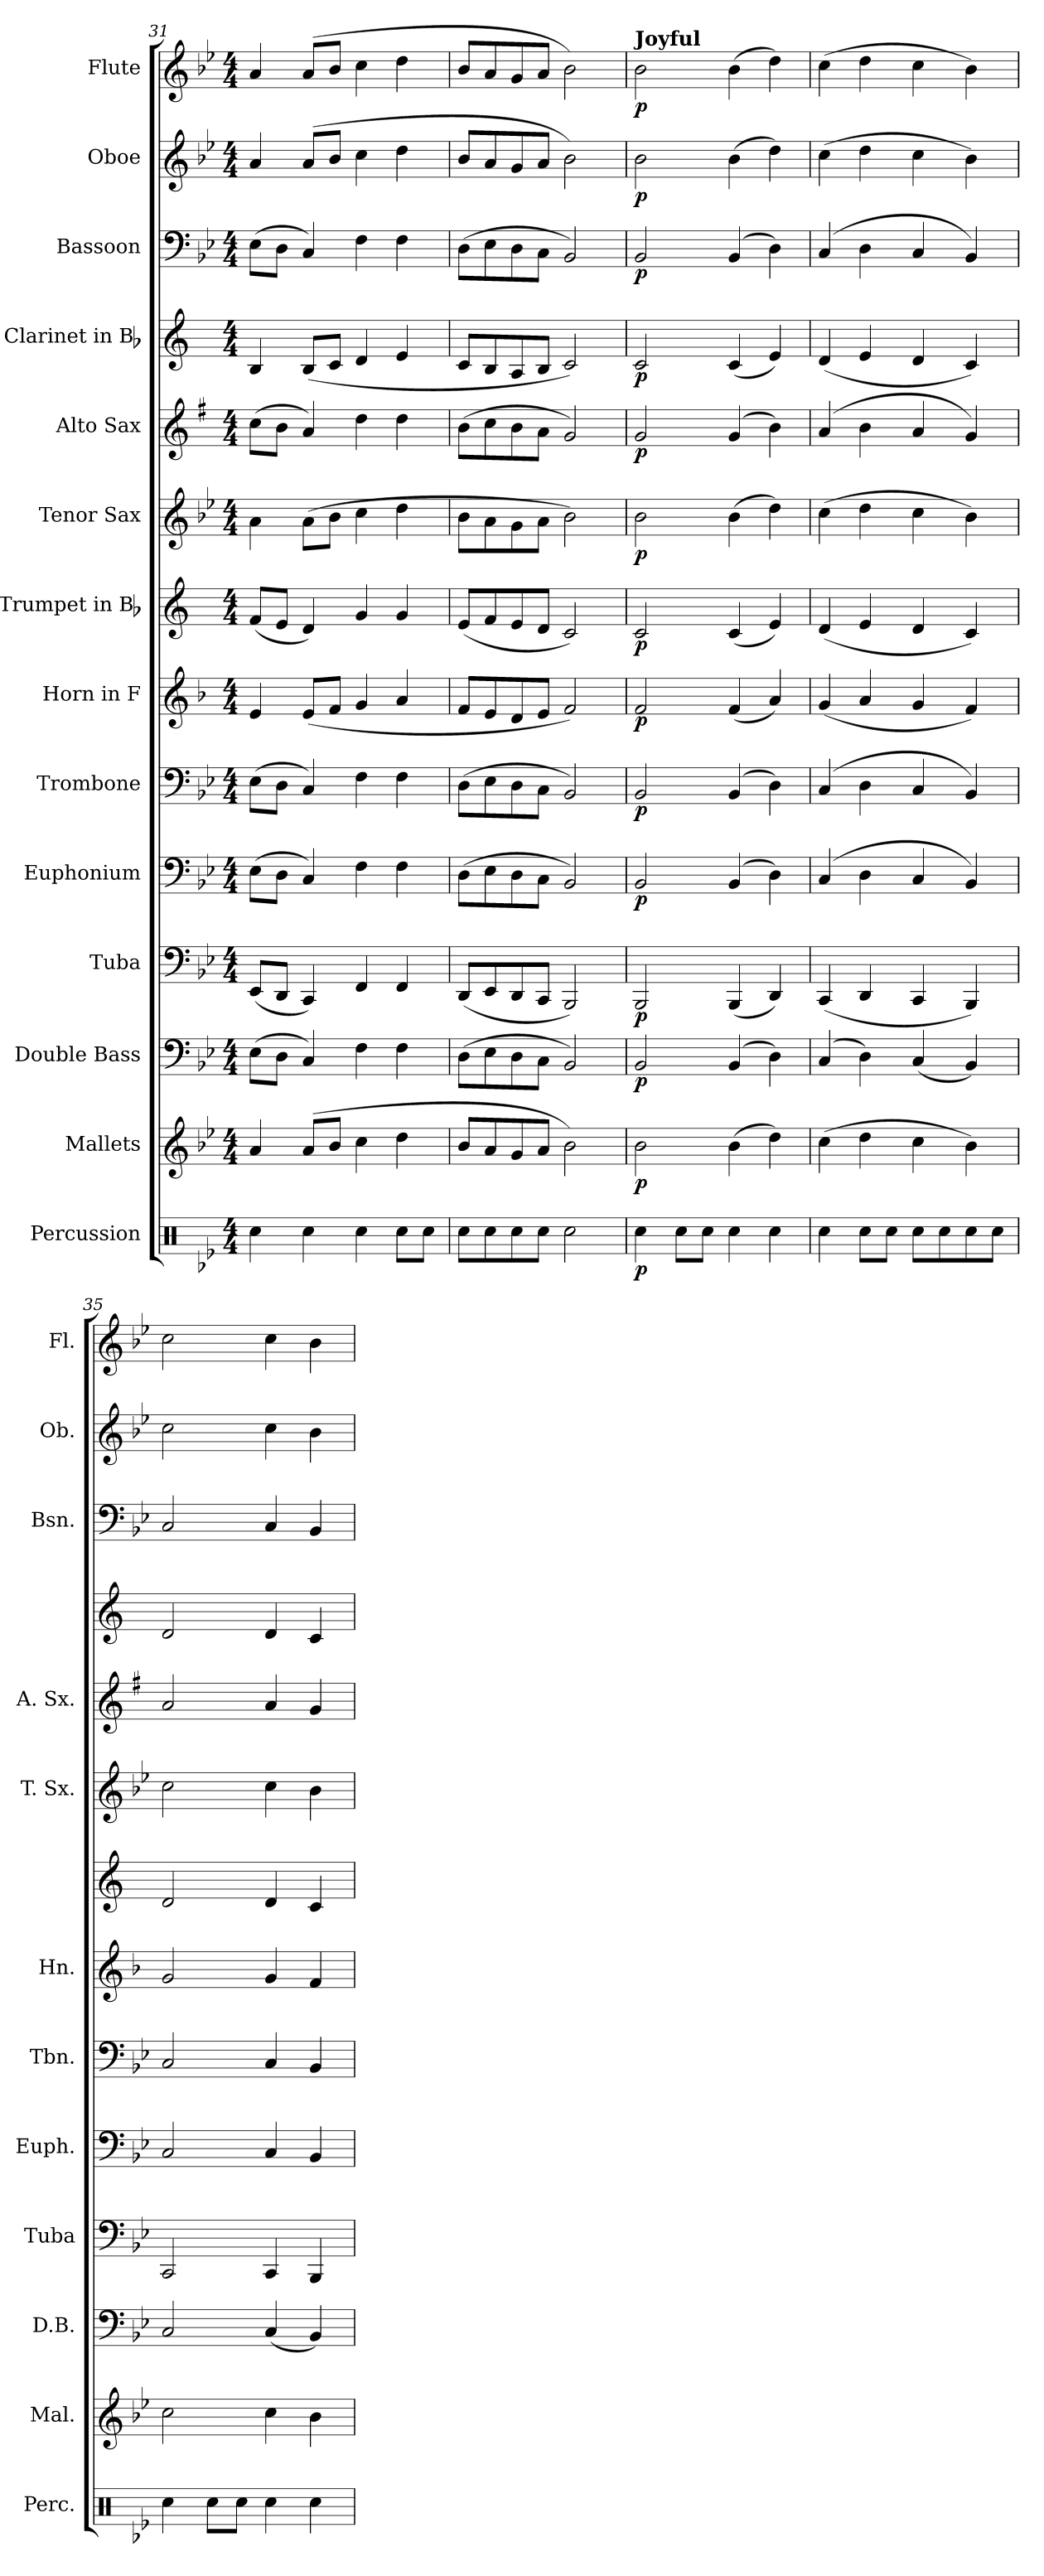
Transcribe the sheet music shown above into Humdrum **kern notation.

**kern	**dynam	**kern	**dynam	**kern	**dynam	**kern	**dynam	**kern	**dynam	**kern	**dynam	**kern	**dynam	**kern	**dynam	**kern	**dynam	**kern	**dynam	**kern	**dynam	**kern	**dynam	**kern	**dynam	**kern	**dynam
*part14	*part14	*part13	*part13	*part12	*part12	*part11	*part11	*part10	*part10	*part9	*part9	*part8	*part8	*part7	*part7	*part6	*part6	*part5	*part5	*part4	*part4	*part3	*part3	*part2	*part2	*part1	*part1
*staff14	*staff14	*staff13	*staff13	*staff12	*staff12	*staff11	*staff11	*staff10	*staff10	*staff9	*staff9	*staff8	*staff8	*staff7	*staff7	*staff6	*staff6	*staff5	*staff5	*staff4	*staff4	*staff3	*staff3	*staff2	*staff2	*staff1	*staff1
*I"Percussion	*	*I"Mallets	*	*I"Double Bass	*	*I"Tuba	*	*I"Euphonium	*	*I"Trombone	*	*I"Horn in F	*	*I"Trumpet in Bb	*	*I"Tenor Sax	*	*I"Alto Sax	*	*I"Clarinet in Bb	*	*I"Bassoon	*	*I"Oboe	*	*I"Flute	*
*I'Perc.	*	*I'Mal.	*	*I'D.B.	*	*I'Tuba	*	*I'Euph.	*	*I'Tbn.	*	*I'Hn.	*	*	*	*I'T. Sx.	*	*I'A. Sx.	*	*	*	*I'Bsn.	*	*I'Ob.	*	*I'Fl.	*
*clefX	*	*clefG2	*	*clefF4	*	*clefF4	*	*clefF4	*	*clefF4	*	*clefG2	*	*clefG2	*	*clefG2	*	*clefG2	*	*clefG2	*	*clefF4	*	*clefG2	*	*clefG2	*
*	*	*	*	*ITrd7c12	*	*	*	*	*	*	*	*ITrd4c7	*	*ITrd1c2	*	*ITrd8c14	*	*ITrd5c9	*	*ITrd1c2	*	*	*	*	*	*	*
*k[b-e-]	*	*k[b-e-]	*	*k[b-e-]	*	*k[b-e-]	*	*k[b-e-]	*	*k[b-e-]	*	*k[b-e-]	*	*k[b-e-]	*	*k[b-e-]	*	*k[b-e-]	*	*k[b-e-]	*	*k[b-e-]	*	*k[b-e-]	*	*k[b-e-]	*
*B-:	*	*B-:	*	*B-:	*	*B-:	*	*B-:	*	*B-:	*	*B-:	*	*B-:	*	*B-:	*	*B-:	*	*B-:	*	*B-:	*	*B-:	*	*B-:	*
*M4/4	*	*M4/4	*	*M4/4	*	*M4/4	*	*M4/4	*	*M4/4	*	*M4/4	*	*M4/4	*	*M4/4	*	*M4/4	*	*M4/4	*	*M4/4	*	*M4/4	*	*M4/4	*
=31	=31	=31	=31	=31	=31	=31	=31	=31	=31	=31	=31	=31	=31	=31	=31	=31	=31	=31	=31	=31	=31	=31	=31	=31	=31	=31	=31
4Rcc\	.	4a/	.	(>8EE-\L	.	(<8EE-/L	.	(>8E-\L	.	(>8E-\L	.	4A/	.	(<8e-/L	.	4A\	.	(>8e-\L	.	4A/	.	(>8E-\L	.	4a/	.	4a/	.
.	.	.	.	8DD\J	.	8DD/J	.	8D\J	.	8D\J	.	.	.	8d/J	.	.	.	8d\J	.	.	.	8D\J	.	.	.	.	.
4Rcc\	.	(>8a/L	.	4CC/)	.	4CC/)	.	4C/)	.	4C/)	.	(<8A/L	.	4c/)	.	(>8A\L	.	4c/)	.	(<8A/L	.	4C/)	.	(>8a/L	.	(>8a/L	.
.	.	8b-/J	.	.	.	.	.	.	.	.	.	8B-/J	.	.	.	8B-\J	.	.	.	8B-/J	.	.	.	8b-/J	.	8b-/J	.
4Rcc\	.	4cc\	.	4FF\	.	4FF/	.	4F\	.	4F\	.	4c/	.	4f/	.	4c\	.	4f\	.	4c/	.	4F\	.	4cc\	.	4cc\	.
8Rcc\L	.	4dd\	.	4FF\	.	4FF/	.	4F\	.	4F\	.	4d/	.	4f/	.	4d\	.	4f\	.	4d/	.	4F\	.	4dd\	.	4dd\	.
8Rcc\J	.	.	.	.	.	.	.	.	.	.	.	.	.	.	.	.	.	.	.	.	.	.	.	.	.	.	.
=32	=32	=32	=32	=32	=32	=32	=32	=32	=32	=32	=32	=32	=32	=32	=32	=32	=32	=32	=32	=32	=32	=32	=32	=32	=32	=32	=32
8Rcc\L	.	8b-/L	.	(>8DD\L	.	(<8DD/L	.	(>8D\L	.	(>8D\L	.	8B-/L	.	(<8d/L	.	8B-\L	.	(>8d\L	.	8B-/L	.	(>8D\L	.	8b-/L	.	8b-/L	.
8Rcc\	.	8a/	.	8EE-\	.	8EE-/	.	8E-\	.	8E-\	.	8A/	.	8e-/	.	8A\	.	8e-\	.	8A/	.	8E-\	.	8a/	.	8a/	.
8Rcc\	.	8g/	.	8DD\	.	8DD/	.	8D\	.	8D\	.	8G/	.	8d/	.	8G\	.	8d\	.	8G/	.	8D\	.	8g/	.	8g/	.
8Rcc\J	.	8a/J	.	8CC\J	.	8CC/J	.	8C\J	.	8C\J	.	8A/J	.	8c/J	.	8A\J	.	8c\J	.	8A/J	.	8C\J	.	8a/J	.	8a/J	.
2Rcc\	.	2b-\)	.	2BBB-/)	.	2BBB-/)	.	2BB-/)	.	2BB-/)	.	2B-/)	.	2B-/)	.	2B-\)	.	2B-/)	.	2B-/)	.	2BB-/)	.	2b-\)	.	2b-\)	.
!!LO:PB:g=z
=33	=33	=33	=33	=33	=33	=33	=33	=33	=33	=33	=33	=33	=33	=33	=33	=33	=33	=33	=33	=33	=33	=33	=33	=33	=33	=33	=33
*	*	*	*	*	*	*	*	*	*	*	*	*	*	*	*	*	*	*	*	*	*	*	*	*	*	*MM120	*
!	!	!	!	!	!	!	!	!	!	!	!	!	!	!	!	!	!	!	!	!	!	!	!	!	!	!LO:TX:a:B:t=Joyful	!
!	!LO:DY:b	!	!LO:DY:b	!	!LO:DY:b	!	!LO:DY:b	!	!LO:DY:b	!	!LO:DY:b	!	!LO:DY:b	!	!LO:DY:b	!	!LO:DY:b	!	!LO:DY:b	!	!LO:DY:b	!	!LO:DY:b	!	!LO:DY:b	!	!LO:DY:b
4Rcc\	p	2b-\	p	2BBB-/	p	2BBB-/	p	2BB-/	p	2BB-/	p	2B-/	p	2B-/	p	2B-\	p	2B-/	p	2B-/	p	2BB-/	p	2b-\	p	2b-\	p
8Rcc\L	.	.	.	.	.	.	.	.	.	.	.	.	.	.	.	.	.	.	.	.	.	.	.	.	.	.	.
8Rcc\J	.	.	.	.	.	.	.	.	.	.	.	.	.	.	.	.	.	.	.	.	.	.	.	.	.	.	.
4Rcc\	.	(>4b-\	.	(4BBB-/	.	(<4BBB-/	.	(4BB-/	.	(4BB-/	.	(<4B-/	.	(<4B-/	.	(>4B-\	.	(4B-/	.	(<4B-/	.	(4BB-/	.	(>4b-\	.	(>4b-\	.
4Rcc\	.	4dd\)	.	4DD\)	.	4DD/)	.	4D\)	.	4D\)	.	4d/)	.	4d/)	.	4d\)	.	4d\)	.	4d/)	.	4D\)	.	4dd\)	.	4dd\)	.
=34	=34	=34	=34	=34	=34	=34	=34	=34	=34	=34	=34	=34	=34	=34	=34	=34	=34	=34	=34	=34	=34	=34	=34	=34	=34	=34	=34
4Rcc\	.	(>4cc\	.	(4CC/	.	(<4CC/	.	(4C/	.	(4C/	.	(<4c/	.	(<4c/	.	(>4c\	.	(4c/	.	(<4c/	.	(4C/	.	(>4cc\	.	(>4cc\	.
8Rcc\L	.	4dd\	.	4DD\)	.	4DD/	.	4D\	.	4D\	.	4d/	.	4d/	.	4d\	.	4d\	.	4d/	.	4D\	.	4dd\	.	4dd\	.
8Rcc\J	.	.	.	.	.	.	.	.	.	.	.	.	.	.	.	.	.	.	.	.	.	.	.	.	.	.	.
8Rcc\L	.	4cc\	.	(<4CC/	.	4CC/	.	4C/	.	4C/	.	4c/	.	4c/	.	4c\	.	4c/	.	4c/	.	4C/	.	4cc\	.	4cc\	.
8Rcc\	.	.	.	.	.	.	.	.	.	.	.	.	.	.	.	.	.	.	.	.	.	.	.	.	.	.	.
8Rcc\	.	4b-\)	.	4BBB-/)	.	4BBB-/)	.	4BB-/)	.	4BB-/)	.	4B-/)	.	4B-/)	.	4B-\)	.	4B-/)	.	4B-/)	.	4BB-/)	.	4b-\)	.	4b-\)	.
8Rcc\J	.	.	.	.	.	.	.	.	.	.	.	.	.	.	.	.	.	.	.	.	.	.	.	.	.	.	.
=35	=35	=35	=35	=35	=35	=35	=35	=35	=35	=35	=35	=35	=35	=35	=35	=35	=35	=35	=35	=35	=35	=35	=35	=35	=35	=35	=35
4Rcc\	.	2cc\	.	2CC/	.	2CC/	.	2C/	.	2C/	.	2c/	.	2c/	.	2c\	.	2c/	.	2c/	.	2C/	.	2cc\	.	2cc\	.
8Rcc\L	.	.	.	.	.	.	.	.	.	.	.	.	.	.	.	.	.	.	.	.	.	.	.	.	.	.	.
8Rcc\J	.	.	.	.	.	.	.	.	.	.	.	.	.	.	.	.	.	.	.	.	.	.	.	.	.	.	.
4Rcc\	.	4cc\	.	(<4CC/	.	4CC/	.	4C/	.	4C/	.	4c/	.	4c/	.	4c\	.	4c/	.	4c/	.	4C/	.	4cc\	.	4cc\	.
4Rcc\	.	4b-\	.	4BBB-/)	.	4BBB-/	.	4BB-/	.	4BB-/	.	4B-/	.	4B-/	.	4B-\	.	4B-/	.	4B-/	.	4BB-/	.	4b-\	.	4b-\	.
=	=	=	=	=	=	=	=	=	=	=	=	=	=	=	=	=	=	=	=	=	=	=	=	=	=	=	=
*-	*-	*-	*-	*-	*-	*-	*-	*-	*-	*-	*-	*-	*-	*-	*-	*-	*-	*-	*-	*-	*-	*-	*-	*-	*-	*-	*-
